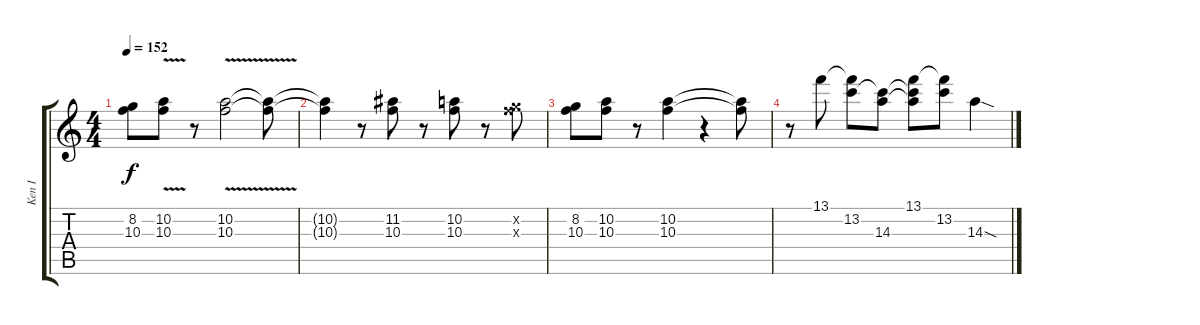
\track ("Ken I" "Ken I") {instrument overdrivenguitar}
\staff {score tabs}
\tuning (E4 B3 G3 D3 A2 E2) {hide}
\ts (4 4)
\tempo 152
\clef g2
\ks c
(8.2 10.3).8{dy f volume 0} (10.2{v} 10.3).8 r.8 (10.2{v} 10.3).2 (10.2{t} 10.3{t}).8 |
(10.2{t} 10.3{t}).4 r.8 (11.2 10.3).8 r.8 (10.2 10.3).8 r.8 (8.2{x} 10.3{x}).8 |
(8.2 10.3).8 (10.2 10.3).8 r.8 (10.2 10.3).4 r.4 (10.2{t} 10.3{t}).8 |
r.8 13.1.8 (13.1{t} 13.2).8 (13.2{t} 14.3).8 (13.1 13.2{t} 14.3{t}).8 (13.1{t} 13.2).8 14.3{sod}.4
